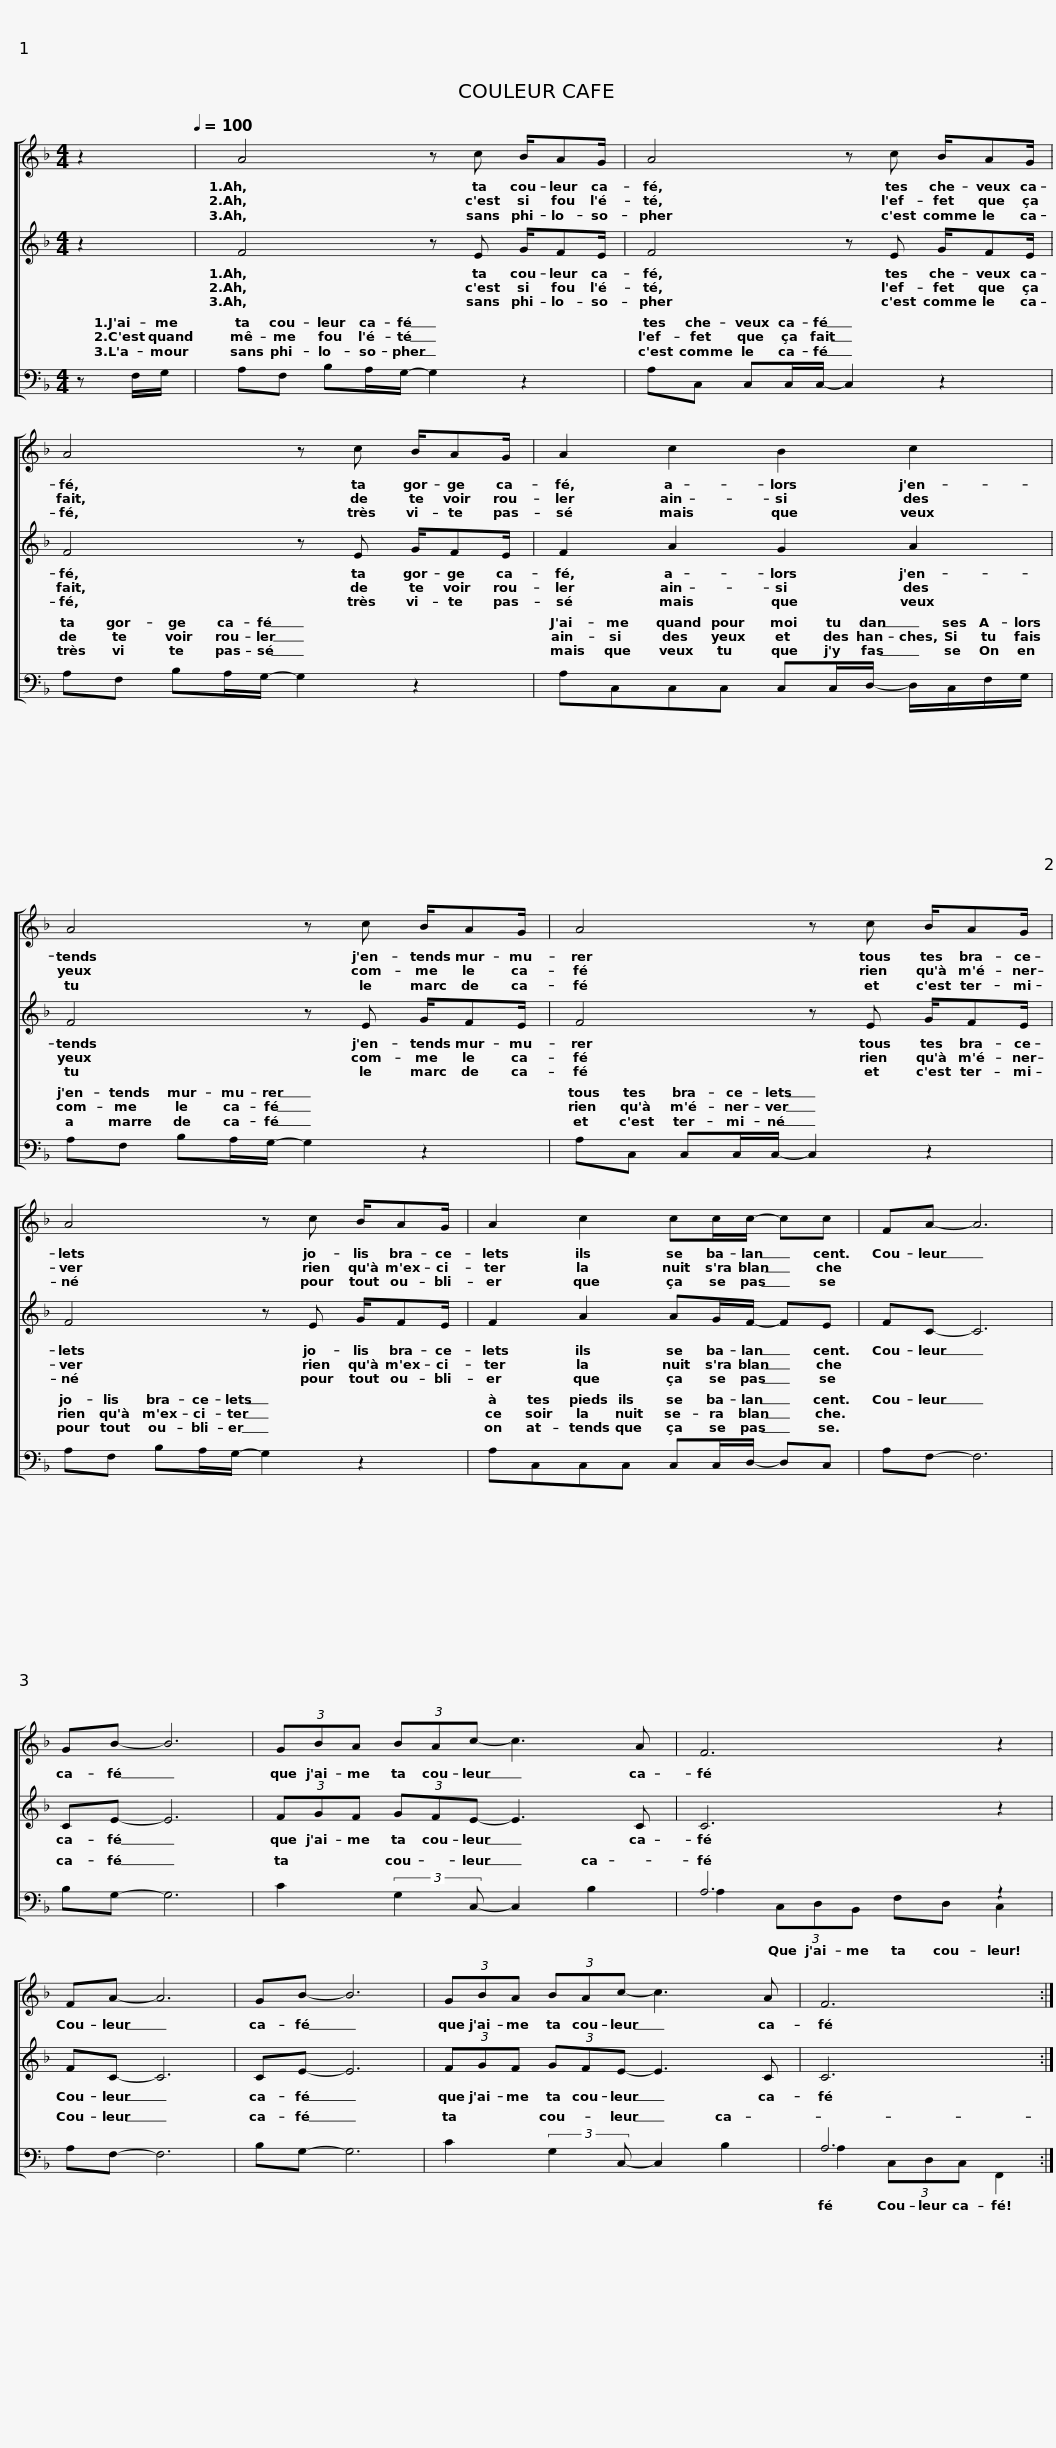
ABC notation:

X:1
%%score [ 1 2 ( 3 4 ) ]
L:1/8
M:4/4
I:linebreak $
K:F
V:1 treble
V:2 treble
V:3 bass
V:4 bass
V:1
 z2[Q:1/4=100] | A4 z c B/AG/ | A4 z c B/AG/ |$ A4 z c B/AG/ | A2 c2 B2 c2 |$ %5
 A4 z c B/AG/ | A4 z c B/AG/ | A4 z c B/AG/ |$ A2 c2 cc/c/- cc | FA- A6 | %10
 GB- B6 | (3GBA (3BAc- c3 A | F6 z2 |$ FA- A6 | GB- B6 | %15
 (3GBA (3BAc- c3 A | F6 :| %17
V:2
 z2 | F4 z E G/FE/ | F4 z E G/FE/ |$ F4 z E G/FE/ | F2 A2 G2 A2 |$ %5
 F4 z E G/FE/ | F4 z E G/FE/ | F4 z E G/FE/ |$ F2 A2 AG/F/- FE | FC- C6 | %10
 CE- E6 | (3FGF (3GFE- E3 C | C6 z2 |$ FC- C6 | CE- E6 | %15
 (3FGF (3GFE- E3 C | C6 :| %17
V:3
 z F,/G,/ | A,F, B,A,/G,/- G,2 z2 | A,C, C,C,/C,/- C,2 z2 |$ A,F, B,A,/G,/- G,2 z2 | A,C,C,C, C,C,/D,/- D,/C,/F,/G,/ |$ %5
 A,F, B,A,/G,/- G,2 z2 | A,C, C,C,/C,/- C,2 z2 | A,F, B,A,/G,/- G,2 z2 |$ A,C,C,C, C,C,/D,/- D,C, | A,F,- F,6 | %10
 B,G,- G,6 | C2 (3:2:2G,2 C,- C,2 B,2 | A,6 z2 |$ A,F,- F,6 | B,G,- G,6 | %15
 C2 (3:2:2G,2 C,- C,2 B,2 | A,6 :| %17
V:4
 x2 | x8 | x8 |$ x8 | x8 |$ %5
 x8 | x8 | x8 |$ x8 | x8 | %10
 x8 | x8 | A,2 (3C,D,B,, F,D, C,2 |$ x8 | x8 | %15
 x8 | A,2 (3C,D,C, F,,2 :| %17
